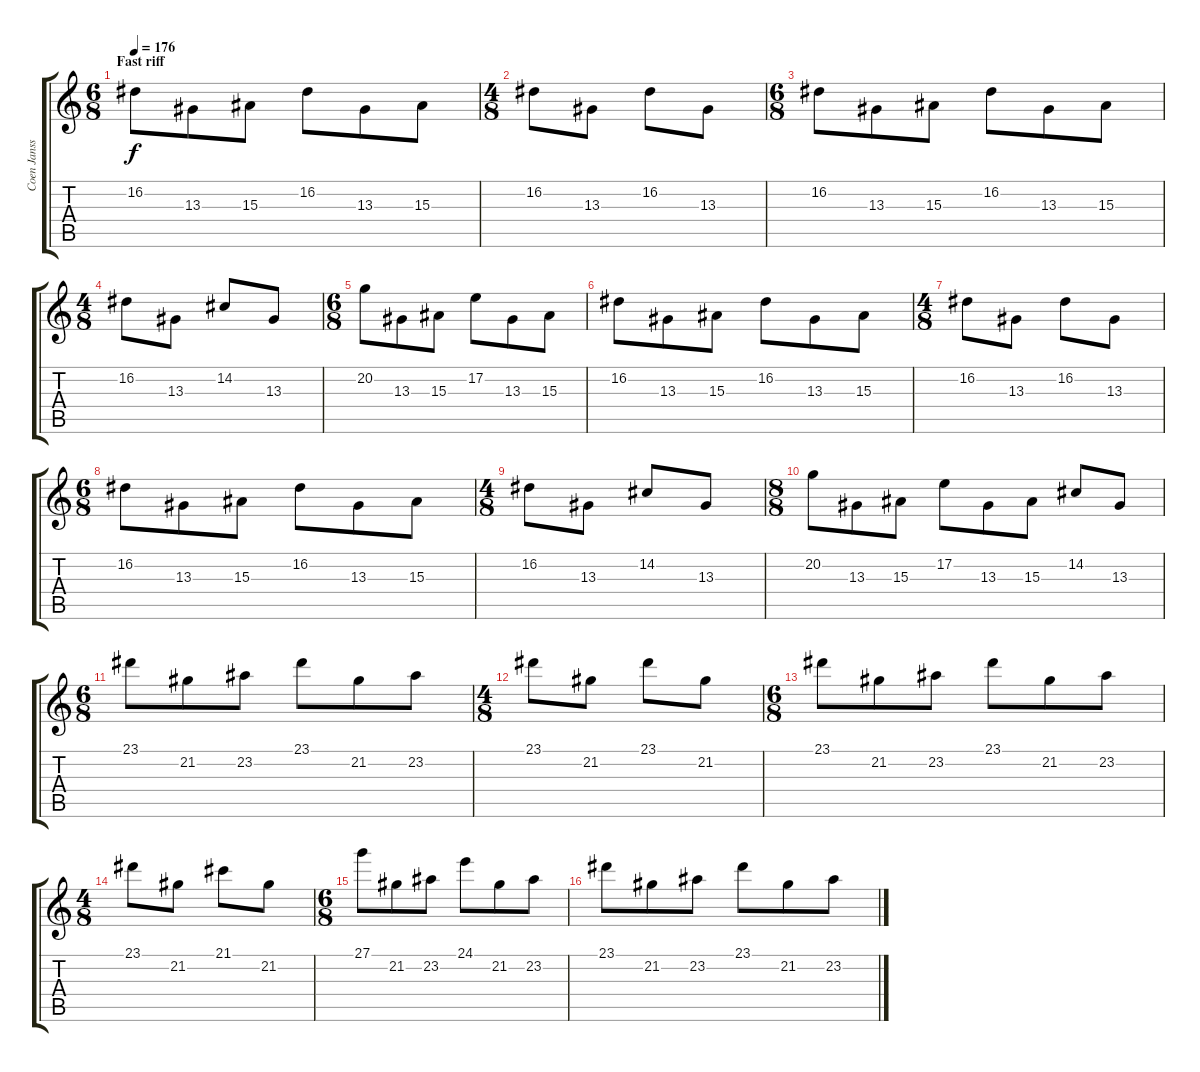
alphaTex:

\track ("Coen Janssen" "Coen Janss") {instrument tremolostrings}
\staff {score tabs}
\tuning (E4 B3 G3 D3 A2 E2) {hide}
\ts (6 8)
\section ("" "Fast riff")
\tempo 176
\clef g2
\ks c
16.2.8{dy f instrument stringensemble1} 13.3.8 15.3.8 16.2.8 13.3.8 15.3.8 |
\ts (4 8)
16.2.8 13.3.8 16.2.8 13.3.8 |
\ts (6 8)
16.2.8 13.3.8 15.3.8 16.2.8 13.3.8 15.3.8 |
\ts (4 8)
16.2.8 13.3.8 14.2.8 13.3.8 |
\ts (6 8)
20.2.8 13.3.8 15.3.8 17.2.8 13.3.8 15.3.8 |
16.2.8 13.3.8 15.3.8 16.2.8 13.3.8 15.3.8 |
\ts (4 8)
16.2.8 13.3.8 16.2.8 13.3.8 |
\ts (6 8)
16.2.8 13.3.8 15.3.8 16.2.8 13.3.8 15.3.8 |
\ts (4 8)
16.2.8 13.3.8 14.2.8 13.3.8 |
\ts (8 8)
20.2.8 13.3.8 15.3.8 17.2.8 13.3.8 15.3.8 14.2.8 13.3.8 |
\ts (6 8)
23.1.8 21.2.8 23.2.8 23.1.8 21.2.8 23.2.8 |
\ts (4 8)
23.1.8 21.2.8 23.1.8 21.2.8 |
\ts (6 8)
23.1.8 21.2.8 23.2.8 23.1.8 21.2.8 23.2.8 |
\ts (4 8)
23.1.8 21.2.8 21.1.8 21.2.8 |
\ts (6 8)
27.1.8 21.2.8 23.2.8 24.1.8 21.2.8 23.2.8 |
23.1.8 21.2.8 23.2.8 23.1.8 21.2.8 23.2.8
